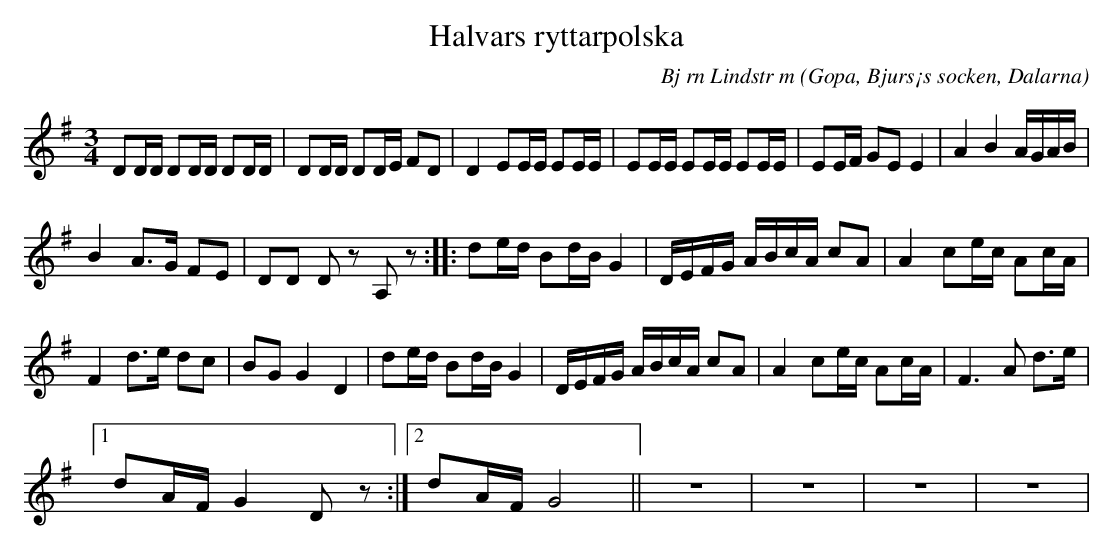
X:1
T:Halvars ryttarpolska
C: Bj rn Lindstr m
O:Gopa, Bjurs¡s socken, Dalarna
L:1/16
M:3/4
K:G
 D2DD D2DD D2DD | D2DD D2DE F2D2 | D4 E2EE E2EE | E2EE E2EE E2EE | E2EF G2E2 E4 | A4 B4 AGAB | %6
 B4 A2>G2 F2E2 | D2D2 D2 z2 A,2 z2 ::[K:G] d2ed B2dB G4 | DEFG ABcA c2A2 |$ A4 c2ec A2cA | %11
 F4 d2>e2 d2c2 | B2G2 G4 D4 | d2ed B2dB G4 | DEFG ABcA c2A2 | A4 c2ec A2cA |$ F6 A2 d2>e2 |1 %17
 d2AF G4 D2 z2 :|2 d2AF G8 || z12 | z12 | z12 | z12 | %23
